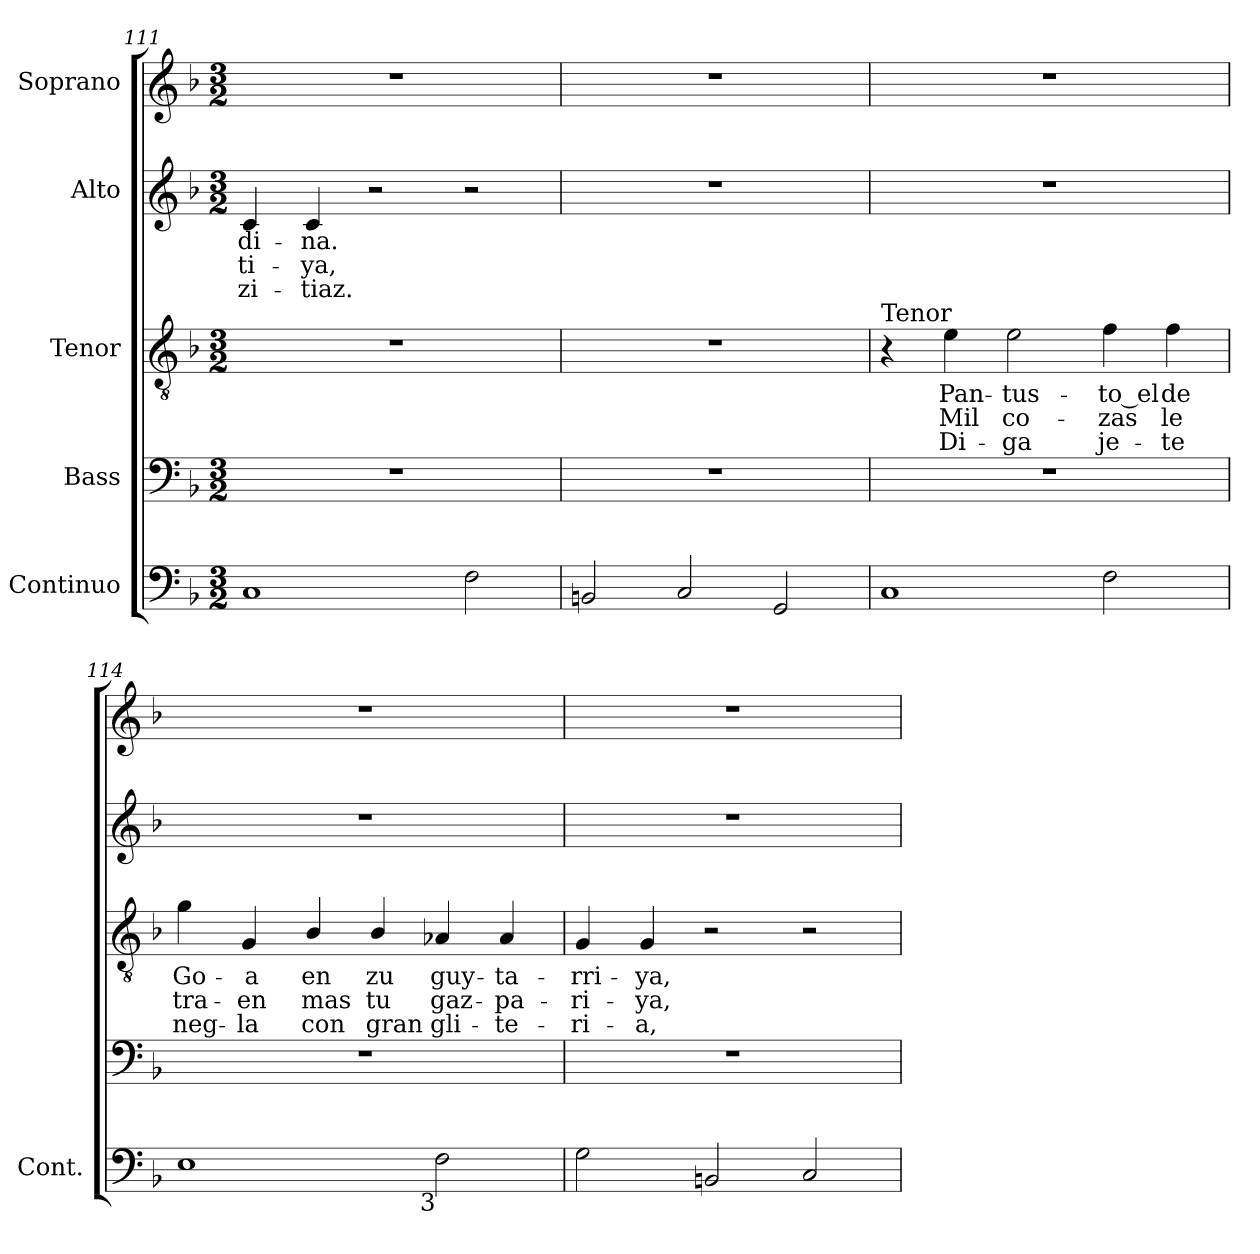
**kern	**kern	**kern	**text	**text	**text	**kern	**text	**text	**text	**kern
*part5	*part4	*part3	*part3	*part3	*part3	*part2	*part2	*part2	*part2	*part1
*staff5	*staff4	*staff3	*staff3	*staff3	*staff3	*staff2	*staff2	*staff2	*staff2	*staff1
*I"Continuo	*I"Bass	*I"Tenor	*	*	*	*I"Alto	*	*	*	*I"Soprano
*I'Cont.	*	*	*	*	*	*	*	*	*	*
*clefF4	*clefF4	*clefGv2	*	*	*	*clefG2	*	*	*	*clefG2
*	*	*ITrd7c12	*	*	*	*	*	*	*	*
*k[b-]	*k[b-]	*k[b-]	*	*	*	*k[b-]	*	*	*	*k[b-]
*F:	*F:	*F:	*	*	*	*F:	*	*	*	*F:
*M3/2	*M3/2	*M3/2	*	*	*	*M3/2	*	*	*	*M3/2
=111	=111	=111	=111	=111	=111	=111	=111	=111	=111	=111
!	!LO:N:vis=1	!LO:N:vis=1	!	!	!	!	!	!	!	!
!	!	!	!	!	!	!	!LO:LY:b:color=#000000	!LO:LY:b:color=#000000	!LO:LY:b:color=#000000	!LO:N:vis=1
1Ci	1.r	1.r	.	.	.	4ci/	-di-	-ti-	-zi-	1.r
!	!	!	!	!	!	!	!LO:LY:b:color=#000000	!LO:LY:b:color=#000000	!LO:LY:b:color=#000000	!
.	.	.	.	.	.	4ci/	-na.	-ya,	-tiaz.	.
.	.	.	.	.	.	2r	.	.	.	.
2Fi\	.	.	.	.	.	2r	.	.	.	.
=112	=112	=112	=112	=112	=112	=112	=112	=112	=112	=112
!	!LO:N:vis=1	!LO:N:vis=1	!	!	!	!LO:N:vis=1	!	!	!	!LO:N:vis=1
2BBni/	1.r	1.r	.	.	.	1.r	.	.	.	1.r
2Ci/	.	.	.	.	.	.	.	.	.	.
2GGi/	.	.	.	.	.	.	.	.	.	.
!!LO:PB:g=z
=113	=113	=113	=113	=113	=113	=113	=113	=113	=113	=113
!	!	!LO:TX:a:t=Tenor	!	!	!	!	!	!	!	!
!	!LO:N:vis=1	!	!	!	!	!LO:N:vis=1	!	!	!	!LO:N:vis=1
1Ci	1.r	4r	.	.	.	1.r	.	.	.	1.r
!	!	!	!LO:LY:b:color=#000000	!LO:LY:b:color=#000000	!LO:LY:b:color=#000000	!	!	!	!	!
.	.	4Ei\	Pan-	Mil	Di-	.	.	.	.	.
!	!	!	!LO:LY:b:color=#000000	!LO:LY:b:color=#000000	!LO:LY:b:color=#000000	!	!	!	!	!
.	.	2Ei\	-tus-	co-	-ga	.	.	.	.	.
!	!	!	!LO:LY:b:color=#000000	!LO:LY:b:color=#000000	!LO:LY:b:color=#000000	!	!	!	!	!
2Fi\	.	4Fi\	-to_el	-zas	je-	.	.	.	.	.
!	!	!	!LO:LY:b:color=#000000	!LO:LY:b:color=#000000	!LO:LY:b:color=#000000	!	!	!	!	!
.	.	4Fi\	de	le	-te	.	.	.	.	.
=114	=114	=114	=114	=114	=114	=114	=114	=114	=114	=114
!	!LO:N:vis=1	!	!	!	!	!	!	!	!	!
!	!	!	!LO:LY:b:color=#000000	!LO:LY:b:color=#000000	!LO:LY:b:color=#000000	!LO:N:vis=1	!	!	!	!LO:N:vis=1
1Ei	1.r	4Gi\	Go-	tra-	neg-	1.r	.	.	.	1.r
!	!	!	!LO:LY:b:color=#000000	!LO:LY:b:color=#000000	!LO:LY:b:color=#000000	!	!	!	!	!
.	.	4GGi/	-a	-en	-la	.	.	.	.	.
!	!	!	!LO:LY:b:color=#000000	!LO:LY:b:color=#000000	!LO:LY:b:color=#000000	!	!	!	!	!
.	.	4BB-i/	en	mas	con	.	.	.	.	.
!	!	!	!LO:LY:b:color=#000000	!LO:LY:b:color=#000000	!LO:LY:b:color=#000000	!	!	!	!	!
.	.	4BB-i/	zu	tu	gran	.	.	.	.	.
!LO:TX:b:rj:t=3	!	!	!	!	!	!	!	!	!	!
!	!	!	!LO:LY:b:color=#000000	!LO:LY:b:color=#000000	!LO:LY:b:color=#000000	!	!	!	!	!
2Fi\	.	4AA-Xi/	guy-	gaz-	gli-	.	.	.	.	.
!	!	!	!LO:LY:b:color=#000000	!LO:LY:b:color=#000000	!LO:LY:b:color=#000000	!	!	!	!	!
.	.	4AA-i/	-ta-	-pa-	-te-	.	.	.	.	.
=115	=115	=115	=115	=115	=115	=115	=115	=115	=115	=115
!	!LO:N:vis=1	!	!	!	!	!	!	!	!	!
!	!	!	!LO:LY:b:color=#000000	!LO:LY:b:color=#000000	!LO:LY:b:color=#000000	!LO:N:vis=1	!	!	!	!LO:N:vis=1
2Gi\	1.r	4GGi/	-rri-	-ri-	-ri-	1.r	.	.	.	1.r
!	!	!	!LO:LY:b:color=#000000	!LO:LY:b:color=#000000	!LO:LY:b:color=#000000	!	!	!	!	!
.	.	4GGi/	-ya,	-ya,	-a,	.	.	.	.	.
2BBni/	.	2r	.	.	.	.	.	.	.	.
2Ci/	.	2r	.	.	.	.	.	.	.	.
=	=	=	=	=	=	=	=	=	=	=
*-	*-	*-	*-	*-	*-	*-	*-	*-	*-	*-
